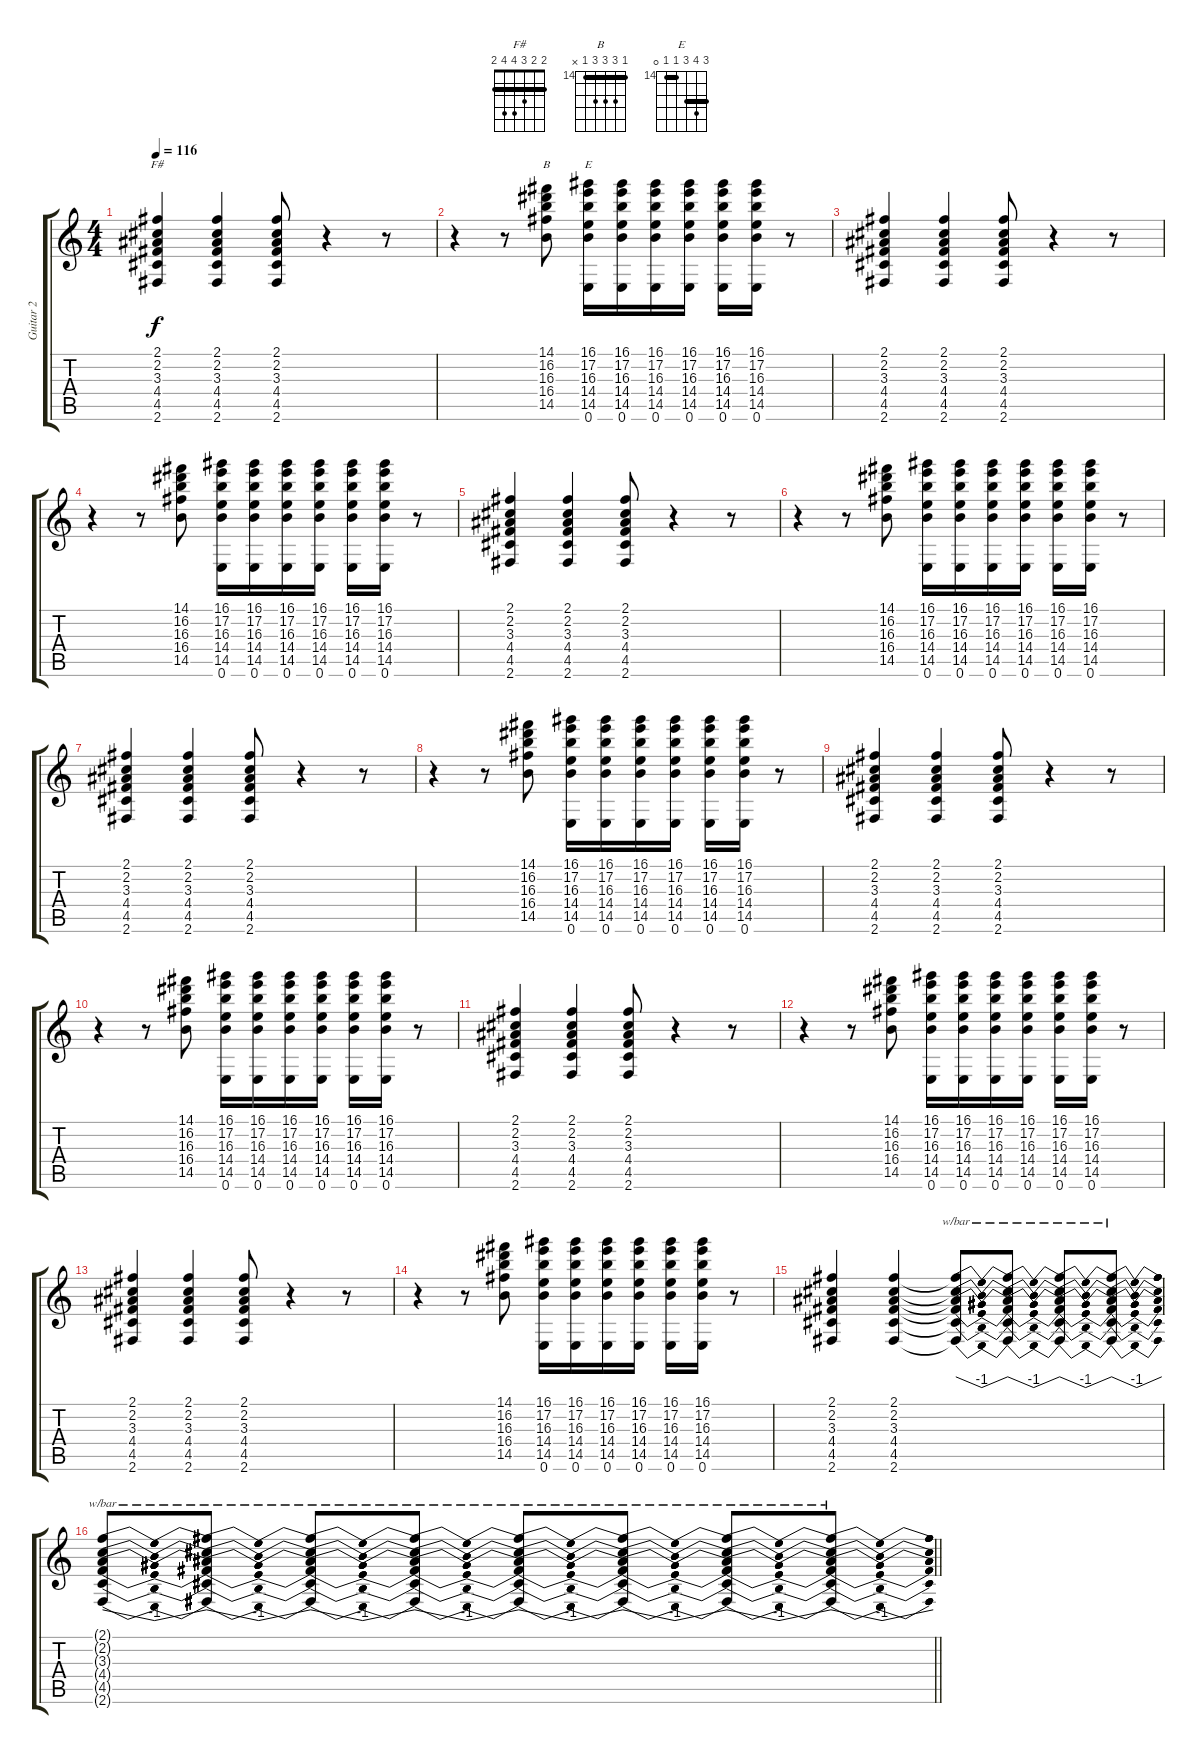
\track ("Guitar 2" "Guitar 2") {instrument electricguitarclean}
\staff {score tabs}
\tuning (E4 B3 G3 D3 A2 E2) {hide}
\chord ("F#" 2 2 3 4 4 2) {barre 2}
\chord ("B" 14 16 16 16 14 x) {firstfret 14 barre 14}
\chord ("E" 16 17 16 14 14 0) {firstfret 14 barre (14 16)}
\ts (4 4)
\tempo 116
\clef g2
\ks c
(2.1 2.2 3.3 4.4 4.5 2.6).4{ch "F#" dy f} (2.1 2.2 3.3 4.4 4.5 2.6).4 (2.1 2.2 3.3 4.4 4.5 2.6).8 r.4 r.8 |
r.4 r.8 (14.1 16.2 16.3 16.4 14.5).8{ch "B"} (16.1 17.2 16.3 14.4 14.5 0.6).16{ch "E"} (16.1 17.2 16.3 14.4 14.5 0.6).16 (16.1 17.2 16.3 14.4 14.5 0.6).16 (16.1 17.2 16.3 14.4 14.5 0.6).16 (16.1 17.2 16.3 14.4 14.5 0.6).16 (16.1 17.2 16.3 14.4 14.5 0.6).16 r.8 |
(2.1 2.2 3.3 4.4 4.5 2.6).4 (2.1 2.2 3.3 4.4 4.5 2.6).4 (2.1 2.2 3.3 4.4 4.5 2.6).8 r.4 r.8 |
r.4 r.8 (14.1 16.2 16.3 16.4 14.5).8 (16.1 17.2 16.3 14.4 14.5 0.6).16 (16.1 17.2 16.3 14.4 14.5 0.6).16 (16.1 17.2 16.3 14.4 14.5 0.6).16 (16.1 17.2 16.3 14.4 14.5 0.6).16 (16.1 17.2 16.3 14.4 14.5 0.6).16 (16.1 17.2 16.3 14.4 14.5 0.6).16 r.8 |
(2.1 2.2 3.3 4.4 4.5 2.6).4 (2.1 2.2 3.3 4.4 4.5 2.6).4 (2.1 2.2 3.3 4.4 4.5 2.6).8 r.4 r.8 |
r.4 r.8 (14.1 16.2 16.3 16.4 14.5).8 (16.1 17.2 16.3 14.4 14.5 0.6).16 (16.1 17.2 16.3 14.4 14.5 0.6).16 (16.1 17.2 16.3 14.4 14.5 0.6).16 (16.1 17.2 16.3 14.4 14.5 0.6).16 (16.1 17.2 16.3 14.4 14.5 0.6).16 (16.1 17.2 16.3 14.4 14.5 0.6).16 r.8 |
(2.1 2.2 3.3 4.4 4.5 2.6).4 (2.1 2.2 3.3 4.4 4.5 2.6).4 (2.1 2.2 3.3 4.4 4.5 2.6).8 r.4 r.8 |
r.4 r.8 (14.1 16.2 16.3 16.4 14.5).8 (16.1 17.2 16.3 14.4 14.5 0.6).16 (16.1 17.2 16.3 14.4 14.5 0.6).16 (16.1 17.2 16.3 14.4 14.5 0.6).16 (16.1 17.2 16.3 14.4 14.5 0.6).16 (16.1 17.2 16.3 14.4 14.5 0.6).16 (16.1 17.2 16.3 14.4 14.5 0.6).16 r.8 |
(2.1 2.2 3.3 4.4 4.5 2.6).4 (2.1 2.2 3.3 4.4 4.5 2.6).4 (2.1 2.2 3.3 4.4 4.5 2.6).8 r.4 r.8 |
r.4 r.8 (14.1 16.2 16.3 16.4 14.5).8 (16.1 17.2 16.3 14.4 14.5 0.6).16 (16.1 17.2 16.3 14.4 14.5 0.6).16 (16.1 17.2 16.3 14.4 14.5 0.6).16 (16.1 17.2 16.3 14.4 14.5 0.6).16 (16.1 17.2 16.3 14.4 14.5 0.6).16 (16.1 17.2 16.3 14.4 14.5 0.6).16 r.8 |
(2.1 2.2 3.3 4.4 4.5 2.6).4 (2.1 2.2 3.3 4.4 4.5 2.6).4 (2.1 2.2 3.3 4.4 4.5 2.6).8 r.4 r.8 |
r.4 r.8 (14.1 16.2 16.3 16.4 14.5).8 (16.1 17.2 16.3 14.4 14.5 0.6).16 (16.1 17.2 16.3 14.4 14.5 0.6).16 (16.1 17.2 16.3 14.4 14.5 0.6).16 (16.1 17.2 16.3 14.4 14.5 0.6).16 (16.1 17.2 16.3 14.4 14.5 0.6).16 (16.1 17.2 16.3 14.4 14.5 0.6).16 r.8 |
(2.1 2.2 3.3 4.4 4.5 2.6).4 (2.1 2.2 3.3 4.4 4.5 2.6).4 (2.1 2.2 3.3 4.4 4.5 2.6).8 r.4 r.8 |
r.4 r.8 (14.1 16.2 16.3 16.4 14.5).8 (16.1 17.2 16.3 14.4 14.5 0.6).16 (16.1 17.2 16.3 14.4 14.5 0.6).16 (16.1 17.2 16.3 14.4 14.5 0.6).16 (16.1 17.2 16.3 14.4 14.5 0.6).16 (16.1 17.2 16.3 14.4 14.5 0.6).16 (16.1 17.2 16.3 14.4 14.5 0.6).16 r.8 |
(2.1 2.2 3.3 4.4 4.5 2.6).4 (2.1 2.2 3.3 4.4 4.5 2.6).4 (2.1{t} 2.2{t} 3.3{t} 4.4{t} 4.5{t} 2.6{t}).8{tbe (dip default 0 0 30 -4 60 0)} (2.1{t} 2.2{t} 3.3{t} 4.4{t} 4.5{t} 2.6{t}).8{tbe (dip default 0 0 30 -4 60 0)} (2.1{t} 2.2{t} 3.3{t} 4.4{t} 4.5{t} 2.6{t}).8{tbe (dip default 0 0 30 -4 60 0)} (2.1{t} 2.2{t} 3.3{t} 4.4{t} 4.5{t} 2.6{t}).8{tbe (dip default 0 0 30 -4 60 0)} |
\barLineRight lightlight
(2.1{t} 2.2{t} 3.3{t} 4.4{t} 4.5{t} 2.6{t}).8{tbe (dip default 0 0 30 -4 60 0)} (2.1{t} 2.2{t} 3.3{t} 4.4{t} 4.5{t} 2.6{t}).8{tbe (dip default 0 0 30 -4 60 0)} (2.1{t} 2.2{t} 3.3{t} 4.4{t} 4.5{t} 2.6{t}).8{tbe (dip default 0 0 30 -4 60 0)} (2.1{t} 2.2{t} 3.3{t} 4.4{t} 4.5{t} 2.6{t}).8{tbe (dip default 0 0 30 -4 60 0)} (2.1{t} 2.2{t} 3.3{t} 4.4{t} 4.5{t} 2.6{t}).8{tbe (dip default 0 0 30 -4 60 0)} (2.1{t} 2.2{t} 3.3{t} 4.4{t} 4.5{t} 2.6{t}).8{tbe (dip default 0 0 30 -4 60 0)} (2.1{t} 2.2{t} 3.3{t} 4.4{t} 4.5{t} 2.6{t}).8{tbe (dip default 0 0 30 -4 60 0)} (2.1{t} 2.2{t} 3.3{t} 4.4{t} 4.5{t} 2.6{t}).8{tbe (dip default 0 0 30 -4 60 0)}
